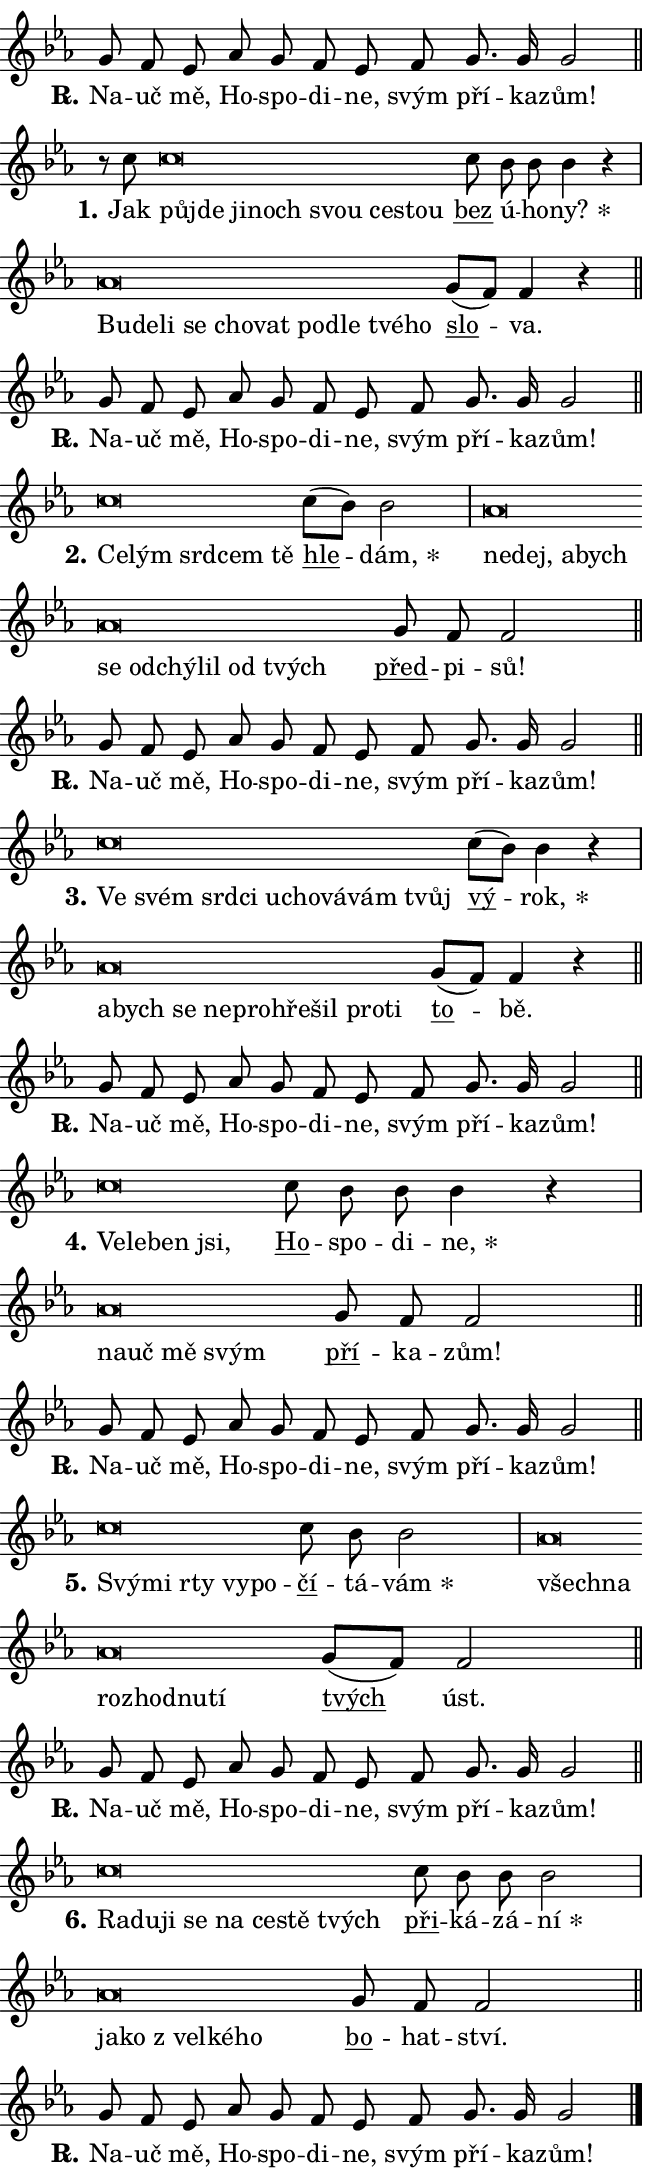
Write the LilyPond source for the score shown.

\version "2.24.0"
\header { tagline = "" }
\paper {
  indent = 0\cm
  top-margin = 0\cm
  right-margin = 0.13\cm % to fit lyric hyphens
  bottom-margin = 0\cm
  left-margin = 0\cm
  paper-width = 11\cm
  page-breaking = #ly:one-page-breaking
  system-system-spacing.basic-distance = #11
  score-system-spacing.basic-distance = #11
  ragged-last = ##f
}


%% Author: Thomas Morley
%% https://lists.gnu.org/archive/html/lilypond-user/2020-05/msg00002.html
#(define (line-position grob)
"Returns position of @var[grob} in current system:
   @code{'start}, if at first time-step
   @code{'end}, if at last time-step
   @code{'middle} otherwise
"
  (let* ((col (ly:item-get-column grob))
         (ln (ly:grob-object col 'left-neighbor))
         (rn (ly:grob-object col 'right-neighbor))
         (col-to-check-left (if (ly:grob? ln) ln col))
         (col-to-check-right (if (ly:grob? rn) rn col))
         (break-dir-left
           (and
             (ly:grob-property col-to-check-left 'non-musical #f)
             (ly:item-break-dir col-to-check-left)))
         (break-dir-right
           (and
             (ly:grob-property col-to-check-right 'non-musical #f)
             (ly:item-break-dir col-to-check-right))))
        (cond ((eqv? 1 break-dir-left) 'start)
              ((eqv? -1 break-dir-right) 'end)
              (else 'middle))))

#(define (tranparent-at-line-position vctor)
  (lambda (grob)
  "Relying on @code{line-position} select the relevant enry from @var{vctor}.
Used to determine transparency,"
    (case (line-position grob)
      ((end) (not (vector-ref vctor 0)))
      ((middle) (not (vector-ref vctor 1)))
      ((start) (not (vector-ref vctor 2))))))

noteHeadBreakVisibility =
#(define-music-function (break-visibility)(vector?)
"Makes @code{NoteHead}s transparent relying on @var{break-visibility}"
#{
  \override NoteHead.transparent =
    #(tranparent-at-line-position break-visibility)
#})

#(define delete-ledgers-for-transparent-note-heads
  (lambda (grob)
    "Reads whether a @code{NoteHead} is transparent.
If so this @code{NoteHead} is removed from @code{'note-heads} from
@var{grob}, which is supposed to be @code{LedgerLineSpanner}.
As a result ledgers are not printed for this @code{NoteHead}"
    (let* ((nhds-array (ly:grob-object grob 'note-heads))
           (nhds-list
             (if (ly:grob-array? nhds-array)
                 (ly:grob-array->list nhds-array)
                 '()))
           ;; Relies on the transparent-property being done before
           ;; Staff.LedgerLineSpanner.after-line-breaking is executed.
           ;; This is fragile ...
           (to-keep
             (remove
               (lambda (nhd)
                 (ly:grob-property nhd 'transparent #f))
               nhds-list)))
      ;; TODO find a better method to iterate over grob-arrays, similiar
      ;; to filter/remove etc for lists
      ;; For now rebuilt from scratch
      (set! (ly:grob-object grob 'note-heads)  '())
      (for-each
        (lambda (nhd)
          (ly:pointer-group-interface::add-grob grob 'note-heads nhd))
        to-keep))))

squashNotes = {
  \override NoteHead.X-extent = #'(-0.2 . 0.2)
  \override NoteHead.Y-extent = #'(-0.75 . 0)
  \override NoteHead.stencil =
    #(lambda (grob)
       (let ((pos (ly:grob-property grob 'staff-position)))
         (begin
           (if (< pos -7) (display "ERROR: Lower brevis then expected\n") (display ""))
           (if (<= pos -6) ly:text-interface::print ly:note-head::print))))
}
unSquashNotes = {
  \revert NoteHead.X-extent
  \revert NoteHead.Y-extent
  \revert NoteHead.stencil
}

hideNotes = \noteHeadBreakVisibility #begin-of-line-visible
unHideNotes = \noteHeadBreakVisibility #all-visible

% work-around for resetting accidentals
% https://lilypond.org/doc/v2.23/Documentation/notation/displaying-rhythms#unmetered-music
cadenzaMeasure = {
  \cadenzaOff
  \partial 1024 s1024
  \cadenzaOn
}

#(define-markup-command (accent layout props text) (markup?)
  "Underline accented syllable"
  (interpret-markup layout props
    #{\markup \override #'(offset . 4.3) \underline { #text }#}))

responsum = \markup \concat {
  "R" \hspace #-1.05 \path #0.1 #'((moveto 0 0.07) (lineto 0.9 0.8)) \hspace #0.05 "."
}

spaceSize = #0.6828661417322834 % exact space size for TeX Gyre Schola

\layout {
  \context {
    \Staff
    \remove "Time_signature_engraver"
    \override LedgerLineSpanner.after-line-breaking = #delete-ledgers-for-transparent-note-heads
  }
  \context {
    \Lyrics {
      \override LyricSpace.minimum-distance = \spaceSize
      \override LyricText.font-name = #"TeX Gyre Schola"
      \override LyricText.font-size = 1
      \override StanzaNumber.font-name = #"TeX Gyre Schola Bold"
      \override StanzaNumber.font-size = 1
    }
  }
  \context {
    \Score 
    \override NoteHead.text =
      #(lambda (grob) 
        (let ((pos (ly:grob-property grob 'staff-position)))
          #{\markup {
            \combine
              \halign #-0.55 \raise #(if (= pos -6) 0 0.5) \override #'(thickness . 2) \draw-line #'(3.2 . 0)
              \musicglyph "noteheads.sM1"
          }#}))
  }
}

% magnetic-lyrics.ily
%
%   written by
%     Jean Abou Samra <jean@abou-samra.fr>
%     Werner Lemberg <wl@gnu.org>
%
%   adapted by
%     Jiri Hon <jiri.hon@gmail.com>
%
% Version 2022-Apr-15

% https://www.mail-archive.com/lilypond-user@gnu.org/msg149350.html

#(define (Left_hyphen_pointer_engraver context)
   "Collect syllable-hyphen-syllable occurrences in lyrics and store
them in properties.  This engraver only looks to the left.  For
example, if the lyrics input is @code{foo -- bar}, it does the
following.

@itemize @bullet
@item
Set the @code{text} property of the @code{LyricHyphen} grob between
@q{foo} and @q{bar} to @code{foo}.

@item
Set the @code{left-hyphen} property of the @code{LyricText} grob with
text @q{foo} to the @code{LyricHyphen} grob between @q{foo} and
@q{bar}.
@end itemize

Use this auxiliary engraver in combination with the
@code{lyric-@/text::@/apply-@/magnetic-@/offset!} hook."
   (let ((hyphen #f)
         (text #f))
     (make-engraver
      (acknowledgers
       ((lyric-syllable-interface engraver grob source-engraver)
        (set! text grob)))
      (end-acknowledgers
       ((lyric-hyphen-interface engraver grob source-engraver)
        ;(when (not (grob::has-interface grob 'lyric-space-interface))
          (set! hyphen grob)));)
      ((stop-translation-timestep engraver)
       (when (and text hyphen)
         (ly:grob-set-object! text 'left-hyphen hyphen))
       (set! text #f)
       (set! hyphen #f)))))

#(define (lyric-text::apply-magnetic-offset! grob)
   "If the space between two syllables is less than the value in
property @code{LyricText@/.details@/.squash-threshold}, move the right
syllable to the left so that it gets concatenated with the left
syllable.

Use this function as a hook for
@code{LyricText@/.after-@/line-@/breaking} if the
@code{Left_@/hyphen_@/pointer_@/engraver} is active."
   (let ((hyphen (ly:grob-object grob 'left-hyphen #f)))
     (when hyphen
       (let ((left-text (ly:spanner-bound hyphen LEFT)))
         (when (grob::has-interface left-text 'lyric-syllable-interface)
           (let* ((common (ly:grob-common-refpoint grob left-text X))
                  (this-x-ext (ly:grob-extent grob common X))
                  (left-x-ext
                   (begin
                     ;; Trigger magnetism for left-text.
                     (ly:grob-property left-text 'after-line-breaking)
                     (ly:grob-extent left-text common X)))
                  ;; `delta` is the gap width between two syllables.
                  (delta (- (interval-start this-x-ext)
                            (interval-end left-x-ext)))
                  (details (ly:grob-property grob 'details))
                  (threshold (assoc-get 'squash-threshold details 0.2)))
             (when (< delta threshold)
               (let* (;; We have to manipulate the input text so that
                      ;; ligatures crossing syllable boundaries are not
                      ;; disabled.  For languages based on the Latin
                      ;; script this is essentially a beautification.
                      ;; However, for non-Western scripts it can be a
                      ;; necessity.
                      (lt (ly:grob-property left-text 'text))
                      (rt (ly:grob-property grob 'text))
                      (is-space (grob::has-interface hyphen 'lyric-space-interface))
                      (space (if is-space " " ""))
                      (extra-delta (if is-space spaceSize 0))
                      ;; Append new syllable.
                      (ltrt-space (if (and (string? lt) (string? rt))
                                (string-append lt space rt)
                                (make-concat-markup (list lt space rt))))
                      ;; Right-align `ltrt` to the right side.
                      (ltrt-space-markup (grob-interpret-markup
                               grob
                               (make-translate-markup
                                (cons (interval-length this-x-ext) 0)
                                (make-right-align-markup ltrt-space)))))
                 (begin
                   ;; Don't print `left-text`.
                   (ly:grob-set-property! left-text 'stencil #f)
                   ;; Set text and stencil (which holds all collected
                   ;; syllables so far) and shift it to the left.
                   (ly:grob-set-property! grob 'text ltrt-space)
                   (ly:grob-set-property! grob 'stencil ltrt-space-markup)
                   (ly:grob-translate-axis! grob (- (- delta extra-delta)) X))))))))))


#(define (lyric-hyphen::displace-bounds-first grob)
   ;; Make very sure this callback isn't triggered too early.
   (let ((left (ly:spanner-bound grob LEFT))
         (right (ly:spanner-bound grob RIGHT)))
     (ly:grob-property left 'after-line-breaking)
     (ly:grob-property right 'after-line-breaking)
     (ly:lyric-hyphen::print grob)))

squashThreshold = #0.4

\layout {
  \context {
    \Lyrics
    \consists #Left_hyphen_pointer_engraver
    \override LyricText.after-line-breaking =
      #lyric-text::apply-magnetic-offset!
    \override LyricHyphen.stencil = #lyric-hyphen::displace-bounds-first
    \override LyricText.details.squash-threshold = \squashThreshold
    \override LyricHyphen.minimum-distance = 0
    \override LyricHyphen.minimum-length = \squashThreshold
  }
}

squashText = \override LyricText.details.squash-threshold = 9999
unSquashText = \override LyricText.details.squash-threshold = \squashThreshold

leftText = \override LyricText.self-alignment-X = #LEFT
unLeftText = \revert LyricText.self-alignment-X

starOffset = #(lambda (grob) 
                (let ((x_offset (ly:self-alignment-interface::aligned-on-x-parent grob)))
                  (if (= x_offset 0) 0 (+ x_offset 1.2))))

star = #(define-music-function (syllable)(string?)
"Append star separator at the end of a syllable"
#{
  \once \override LyricText.X-offset = #starOffset
  \lyricmode { \markup {
    #syllable
    \override #'((font-name . "TeX Gyre Schola Bold")) \hspace #0.2 \lower #0.65 \larger "*"
  } }
#})

starAccent = #(define-music-function (syllable)(string?)
"Append star separator at the end of a syllable and make accent"
#{
  \once \override LyricText.X-offset = #starOffset
  \lyricmode { \markup {
    \accent #syllable
    \override #'((font-name . "TeX Gyre Schola Bold")) \hspace #0.2 \lower #0.65 \larger "*"
  } }
#})

breath = #(define-music-function (syllable)(string?)
"Append breathing indicator at the end of a syllable"
#{
  \lyricmode { \markup { #syllable "+" } }
#})

optionalBreath = #(define-music-function (syllable)(string?)
"Append optional breathing indicator at the end of a syllable"
#{
  \lyricmode { \markup { #syllable "(+)" } }
#})


\score {
    <<
        \new Voice = "melody" { \cadenzaOn \key es \major \relative { g'8 f es as g f \bar "" es f g8. g16 g2 \cadenzaMeasure \bar "||" \break } }
        \new Lyrics \lyricsto "melody" { \lyricmode { \set stanza = \responsum
Na -- uč mě, Ho -- spo -- di -- ne, svým pří -- ka -- zům! } }
    >>
    \layout {}
}

\score {
    <<
        \new Voice = "melody" { \cadenzaOn \key es \major \relative { r8 c''8 \squashNotes c\breve*1/16 \hideNotes \breve*1/16 \bar "" \breve*1/16 \bar "" \breve*1/16 \bar "" \breve*1/16 \bar "" \breve*1/16 \breve*1/16 \bar "" \unHideNotes \unSquashNotes \bar "" c8 bes bes bes4 r \cadenzaMeasure \bar "|" \squashNotes as\breve*1/16 \hideNotes \breve*1/16 \bar "" \breve*1/16 \bar "" \breve*1/16 \bar "" \breve*1/16 \bar "" \breve*1/16 \bar "" \breve*1/16 \bar "" \breve*1/16 \bar "" \breve*1/16 \breve*1/16 \bar "" \unHideNotes \unSquashNotes \bar "" g8[( f)] f4 r \cadenzaMeasure \bar "||" \break } }
        \new Lyrics \lyricsto "melody" { \lyricmode { \set stanza = "1."
Jak \leftText půj -- \squashText de ji -- noch svou ce -- stou \unLeftText \unSquashText \markup \accent bez ú -- ho -- \star ny? \leftText Bu -- \squashText de -- li se cho -- vat po -- dle tvé -- ho \unLeftText \unSquashText \markup \accent slo -- va. } }
    >>
    \layout {}
}

\score {
    <<
        \new Voice = "melody" { \cadenzaOn \key es \major \relative { g'8 f es as g f \bar "" es f g8. g16 g2 \cadenzaMeasure \bar "||" \break } }
        \new Lyrics \lyricsto "melody" { \lyricmode { \set stanza = \responsum
Na -- uč mě, Ho -- spo -- di -- ne, svým pří -- ka -- zům! } }
    >>
    \layout {}
}

\score {
    <<
        \new Voice = "melody" { \cadenzaOn \key es \major \relative { \squashNotes c''\breve*1/16 \hideNotes \breve*1/16 \bar "" \breve*1/16 \bar "" \breve*1/16 \breve*1/16 \bar "" \unHideNotes \unSquashNotes \bar "" c8[( bes)] bes2 \cadenzaMeasure \bar "|" \squashNotes as\breve*1/16 \hideNotes \breve*1/16 \bar "" \breve*1/16 \bar "" \breve*1/16 \bar "" \breve*1/16 \bar "" \breve*1/16 \bar "" \breve*1/16 \bar "" \breve*1/16 \bar "" \breve*1/16 \breve*1/16 \bar "" \unHideNotes \unSquashNotes \bar "" g8 f f2 \cadenzaMeasure \bar "||" \break } }
        \new Lyrics \lyricsto "melody" { \lyricmode { \set stanza = "2."
\leftText Ce -- \squashText lým srd -- cem tě \unLeftText \unSquashText \markup \accent hle -- \star dám, \leftText ne -- \squashText dej, a -- bych se od -- chý -- lil od tvých \unLeftText \unSquashText \markup \accent před -- pi -- sů! } }
    >>
    \layout {}
}

\score {
    <<
        \new Voice = "melody" { \cadenzaOn \key es \major \relative { g'8 f es as g f \bar "" es f g8. g16 g2 \cadenzaMeasure \bar "||" \break } }
        \new Lyrics \lyricsto "melody" { \lyricmode { \set stanza = \responsum
Na -- uč mě, Ho -- spo -- di -- ne, svým pří -- ka -- zům! } }
    >>
    \layout {}
}

\score {
    <<
        \new Voice = "melody" { \cadenzaOn \key es \major \relative { \squashNotes c''\breve*1/16 \hideNotes \breve*1/16 \bar "" \breve*1/16 \bar "" \breve*1/16 \bar "" \breve*1/16 \bar "" \breve*1/16 \bar "" \breve*1/16 \bar "" \breve*1/16 \breve*1/16 \bar "" \unHideNotes \unSquashNotes \bar "" c8[( bes)] bes4 r \cadenzaMeasure \bar "|" \squashNotes as\breve*1/16 \hideNotes \breve*1/16 \bar "" \breve*1/16 \bar "" \breve*1/16 \bar "" \breve*1/16 \bar "" \breve*1/16 \bar "" \breve*1/16 \bar "" \breve*1/16 \breve*1/16 \bar "" \unHideNotes \unSquashNotes \bar "" g8[( f)] f4 r \cadenzaMeasure \bar "||" \break } }
        \new Lyrics \lyricsto "melody" { \lyricmode { \set stanza = "3."
\leftText Ve \squashText svém srd -- ci u -- cho -- vá -- vám tvůj \unLeftText \unSquashText \markup \accent vý -- \star rok, \leftText a -- \squashText bych se ne -- pro -- hře -- šil pro -- ti \unLeftText \unSquashText \markup \accent to -- bě. } }
    >>
    \layout {}
}

\score {
    <<
        \new Voice = "melody" { \cadenzaOn \key es \major \relative { g'8 f es as g f \bar "" es f g8. g16 g2 \cadenzaMeasure \bar "||" \break } }
        \new Lyrics \lyricsto "melody" { \lyricmode { \set stanza = \responsum
Na -- uč mě, Ho -- spo -- di -- ne, svým pří -- ka -- zům! } }
    >>
    \layout {}
}

\score {
    <<
        \new Voice = "melody" { \cadenzaOn \key es \major \relative { \squashNotes c''\breve*1/16 \hideNotes \breve*1/16 \bar "" \breve*1/16 \breve*1/16 \bar "" \unHideNotes \unSquashNotes \bar "" c8 bes bes bes4 r \cadenzaMeasure \bar "|" \squashNotes as\breve*1/16 \hideNotes \breve*1/16 \bar "" \breve*1/16 \breve*1/16 \bar "" \unHideNotes \unSquashNotes \bar "" g8 f f2 \cadenzaMeasure \bar "||" \break } }
        \new Lyrics \lyricsto "melody" { \lyricmode { \set stanza = "4."
\leftText Ve -- \squashText le -- ben jsi, \unLeftText \unSquashText \markup \accent Ho -- spo -- di -- \star ne, \leftText na -- \squashText uč mě svým \unLeftText \unSquashText \markup \accent pří -- ka -- zům! } }
    >>
    \layout {}
}

\score {
    <<
        \new Voice = "melody" { \cadenzaOn \key es \major \relative { g'8 f es as g f \bar "" es f g8. g16 g2 \cadenzaMeasure \bar "||" \break } }
        \new Lyrics \lyricsto "melody" { \lyricmode { \set stanza = \responsum
Na -- uč mě, Ho -- spo -- di -- ne, svým pří -- ka -- zům! } }
    >>
    \layout {}
}

\score {
    <<
        \new Voice = "melody" { \cadenzaOn \key es \major \relative { \squashNotes c''\breve*1/16 \hideNotes \breve*1/16 \bar "" \breve*1/16 \bar "" \breve*1/16 \breve*1/16 \bar "" \unHideNotes \unSquashNotes \bar "" c8 bes bes2 \cadenzaMeasure \bar "|" \squashNotes as\breve*1/16 \hideNotes \breve*1/16 \bar "" \breve*1/16 \bar "" \breve*1/16 \bar "" \breve*1/16 \breve*1/16 \bar "" \unHideNotes \unSquashNotes \bar "" g8[( f)] f2 \cadenzaMeasure \bar "||" \break } }
        \new Lyrics \lyricsto "melody" { \lyricmode { \set stanza = "5."
\leftText Svý -- \squashText mi rty vy -- po -- \unLeftText \unSquashText \markup \accent čí -- tá -- \star vám \leftText všech -- \squashText na roz -- hod -- nu -- tí \unLeftText \unSquashText \markup \accent tvých úst. } }
    >>
    \layout {}
}

\score {
    <<
        \new Voice = "melody" { \cadenzaOn \key es \major \relative { g'8 f es as g f \bar "" es f g8. g16 g2 \cadenzaMeasure \bar "||" \break } }
        \new Lyrics \lyricsto "melody" { \lyricmode { \set stanza = \responsum
Na -- uč mě, Ho -- spo -- di -- ne, svým pří -- ka -- zům! } }
    >>
    \layout {}
}

\score {
    <<
        \new Voice = "melody" { \cadenzaOn \key es \major \relative { \squashNotes c''\breve*1/16 \hideNotes \breve*1/16 \bar "" \breve*1/16 \bar "" \breve*1/16 \bar "" \breve*1/16 \bar "" \breve*1/16 \bar "" \breve*1/16 \breve*1/16 \bar "" \unHideNotes \unSquashNotes \bar "" c8 bes bes bes2 \cadenzaMeasure \bar "|" \squashNotes as\breve*1/16 \hideNotes \breve*1/16 \bar "" \breve*1/16 \bar "" \breve*1/16 \breve*1/16 \bar "" \unHideNotes \unSquashNotes \bar "" g8 f f2 \cadenzaMeasure \bar "||" \break } }
        \new Lyrics \lyricsto "melody" { \lyricmode { \set stanza = "6."
\leftText Ra -- \squashText du -- ji se na ce -- stě tvých \unLeftText \unSquashText \markup \accent při -- ká -- zá -- \star ní \leftText ja -- \squashText ko "z vel" -- ké -- ho \unLeftText \unSquashText \markup \accent bo -- hat -- ství. } }
    >>
    \layout {}
}

\score {
    <<
        \new Voice = "melody" { \cadenzaOn \key es \major \relative { g'8 f es as g f \bar "" es f g8. g16 g2 \cadenzaMeasure \bar "||" \break } \bar "|." }
        \new Lyrics \lyricsto "melody" { \lyricmode { \set stanza = \responsum
Na -- uč mě, Ho -- spo -- di -- ne, svým pří -- ka -- zům! } }
    >>
    \layout {}
}
